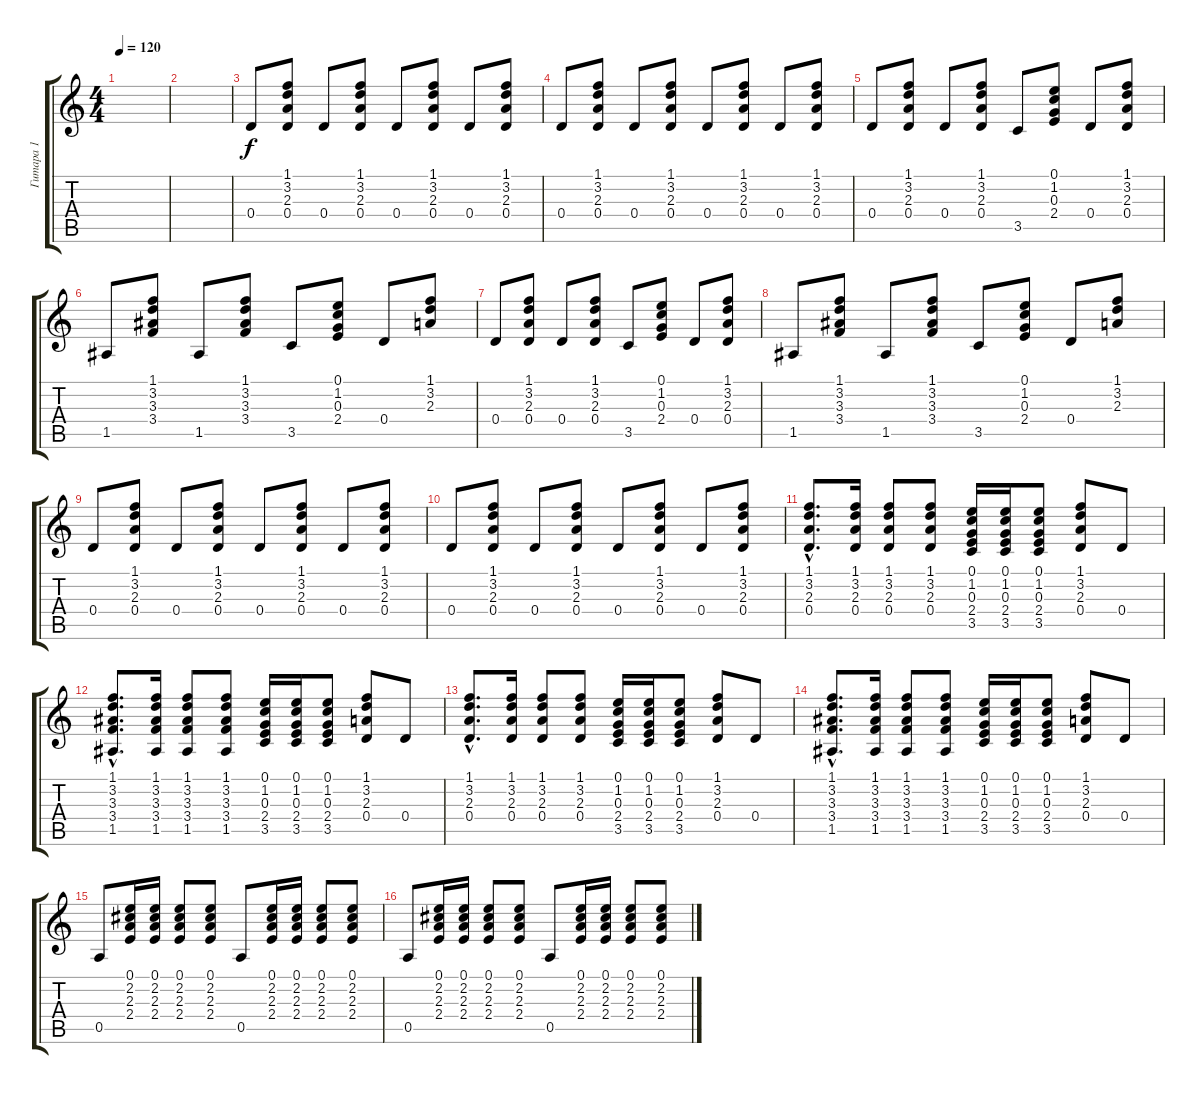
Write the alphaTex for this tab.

\track ("Гитара 1" "Гитара 1") {instrument acousticguitarsteel}
\staff {score tabs}
\tuning (E4 B3 G3 D3 A2 E2) {hide}
\ts (4 4)
\tempo 120
\clef g2
\ks c
|
|
0.4.8 (1.1 3.2 2.3 0.4).8 0.4.8 (1.1 3.2 2.3 0.4).8 0.4.8 (1.1 3.2 2.3 0.4).8 0.4.8 (1.1 3.2 2.3 0.4).8 |
0.4.8 (1.1 3.2 2.3 0.4).8 0.4.8 (1.1 3.2 2.3 0.4).8 0.4.8 (1.1 3.2 2.3 0.4).8 0.4.8 (1.1 3.2 2.3 0.4).8 |
0.4.8 (1.1 3.2 2.3 0.4).8 0.4.8 (1.1 3.2 2.3 0.4).8 3.5.8 (0.1 1.2 0.3 2.4).8 0.4.8 (1.1 3.2 2.3 0.4).8 |
1.5.8 (1.1 3.2 3.3 3.4).8 1.5.8 (1.1 3.2 3.3 3.4).8 3.5.8 (0.1 1.2 0.3 2.4).8 0.4.8 (1.1 3.2 2.3).8 |
0.4.8 (1.1 3.2 2.3 0.4).8 0.4.8 (1.1 3.2 2.3 0.4).8 3.5.8 (0.1 1.2 0.3 2.4).8 0.4.8 (1.1 3.2 2.3 0.4).8 |
1.5.8 (1.1 3.2 3.3 3.4).8 1.5.8 (1.1 3.2 3.3 3.4).8 3.5.8 (0.1 1.2 0.3 2.4).8 0.4.8 (1.1 3.2 2.3).8 |
0.4.8 (1.1 3.2 2.3 0.4).8 0.4.8 (1.1 3.2 2.3 0.4).8 0.4.8 (1.1 3.2 2.3 0.4).8 0.4.8 (1.1 3.2 2.3 0.4).8 |
0.4.8 (1.1 3.2 2.3 0.4).8 0.4.8 (1.1 3.2 2.3 0.4).8 0.4.8 (1.1 3.2 2.3 0.4).8 0.4.8 (1.1 3.2 2.3 0.4).8 |
(1.1{hac} 3.2{hac} 2.3{hac} 0.4{hac}).8{d} (1.1 3.2 2.3 0.4).16 (1.1 3.2 2.3 0.4).8 (1.1 3.2 2.3 0.4).8 (0.1 1.2 0.3 2.4 3.5).16 (0.1 1.2 0.3 2.4 3.5).16 (0.1 1.2 0.3 2.4 3.5).8 (1.1 3.2 2.3 0.4).8 0.4.8 |
(1.1{hac} 3.2{hac} 3.3{hac} 3.4{hac} 1.5{hac}).8{d} (1.1 3.2 3.3 3.4 1.5).16 (1.1 3.2 3.3 3.4 1.5).8 (1.1 3.2 3.3 3.4 1.5).8 (0.1 1.2 0.3 2.4 3.5).16 (0.1 1.2 0.3 2.4 3.5).16 (0.1 1.2 0.3 2.4 3.5).8 (1.1 3.2 2.3 0.4).8 0.4.8 |
(1.1{hac} 3.2{hac} 2.3{hac} 0.4{hac}).8{d} (1.1 3.2 2.3 0.4).16 (1.1 3.2 2.3 0.4).8 (1.1 3.2 2.3 0.4).8 (0.1 1.2 0.3 2.4 3.5).16 (0.1 1.2 0.3 2.4 3.5).16 (0.1 1.2 0.3 2.4 3.5).8 (1.1 3.2 2.3 0.4).8 0.4.8 |
(1.1{hac} 3.2{hac} 3.3{hac} 3.4{hac} 1.5{hac}).8{d} (1.1 3.2 3.3 3.4 1.5).16 (1.1 3.2 3.3 3.4 1.5).8 (1.1 3.2 3.3 3.4 1.5).8 (0.1 1.2 0.3 2.4 3.5).16 (0.1 1.2 0.3 2.4 3.5).16 (0.1 1.2 0.3 2.4 3.5).8 (1.1 3.2 2.3 0.4).8 0.4.8 |
0.5.8 (0.1 2.2 2.3 2.4).16 (0.1 2.2 2.3 2.4).16 (0.1 2.2 2.3 2.4).8 (0.1 2.2 2.3 2.4).8 0.5.8 (0.1 2.2 2.3 2.4).16 (0.1 2.2 2.3 2.4).16 (0.1 2.2 2.3 2.4).8 (0.1 2.2 2.3 2.4).8 |
0.5.8 (0.1 2.2 2.3 2.4).16 (0.1 2.2 2.3 2.4).16 (0.1 2.2 2.3 2.4).8 (0.1 2.2 2.3 2.4).8 0.5.8 (0.1 2.2 2.3 2.4).16 (0.1 2.2 2.3 2.4).16 (0.1 2.2 2.3 2.4).8 (0.1 2.2 2.3 2.4).8
